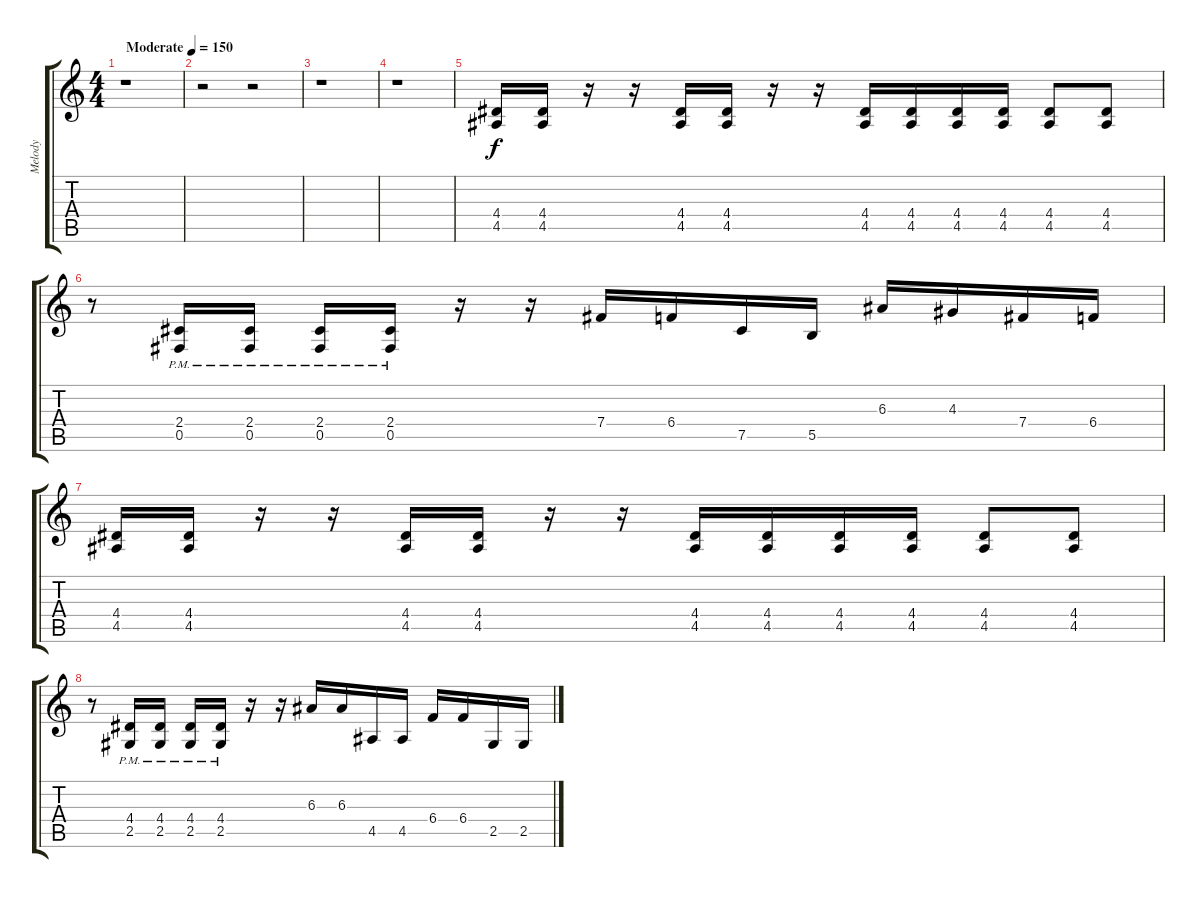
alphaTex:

\track ("Melody" "Melody") {instrument overdrivenguitar}
\staff {score tabs}
\tuning (Db4 Ab3 E3 B2 Gb2 B1) {hide}
\ts (4 4)
\tempo (150 "Moderate")
\clef g2
\ks c
r.1{dy f instrument overdrivenguitar} |
r.2 r.2 |
r.1 |
r.1 |
(4.4 4.5).16 (4.4 4.5).16 r.16 r.16 (4.4 4.5).16 (4.4 4.5).16 r.16 r.16 (4.4 4.5).16 (4.4 4.5).16 (4.4 4.5).16 (4.4 4.5).16 (4.4 4.5).8 (4.4 4.5).8 |
r.8 (2.4{pm} 0.5{pm}).16 (2.4{pm} 0.5{pm}).16 (2.4{pm} 0.5{pm}).16 (2.4{pm} 0.5{pm}).16 r.16 r.16 7.4.16 6.4.16 7.5.16 5.5.16 6.3.16 4.3.16 7.4.16 6.4.16 |
(4.4 4.5).16 (4.4 4.5).16 r.16 r.16 (4.4 4.5).16 (4.4 4.5).16 r.16 r.16 (4.4 4.5).16 (4.4 4.5).16 (4.4 4.5).16 (4.4 4.5).16 (4.4 4.5).8 (4.4 4.5).8 |
r.8 (4.4{pm} 2.5{pm}).16 (4.4{pm} 2.5{pm}).16 (4.4{pm} 2.5{pm}).16 (4.4{pm} 2.5{pm}).16 r.16 r.16 6.3.16 6.3.16 4.5.16 4.5.16 6.4.16 6.4.16 2.5.16 2.5.16
